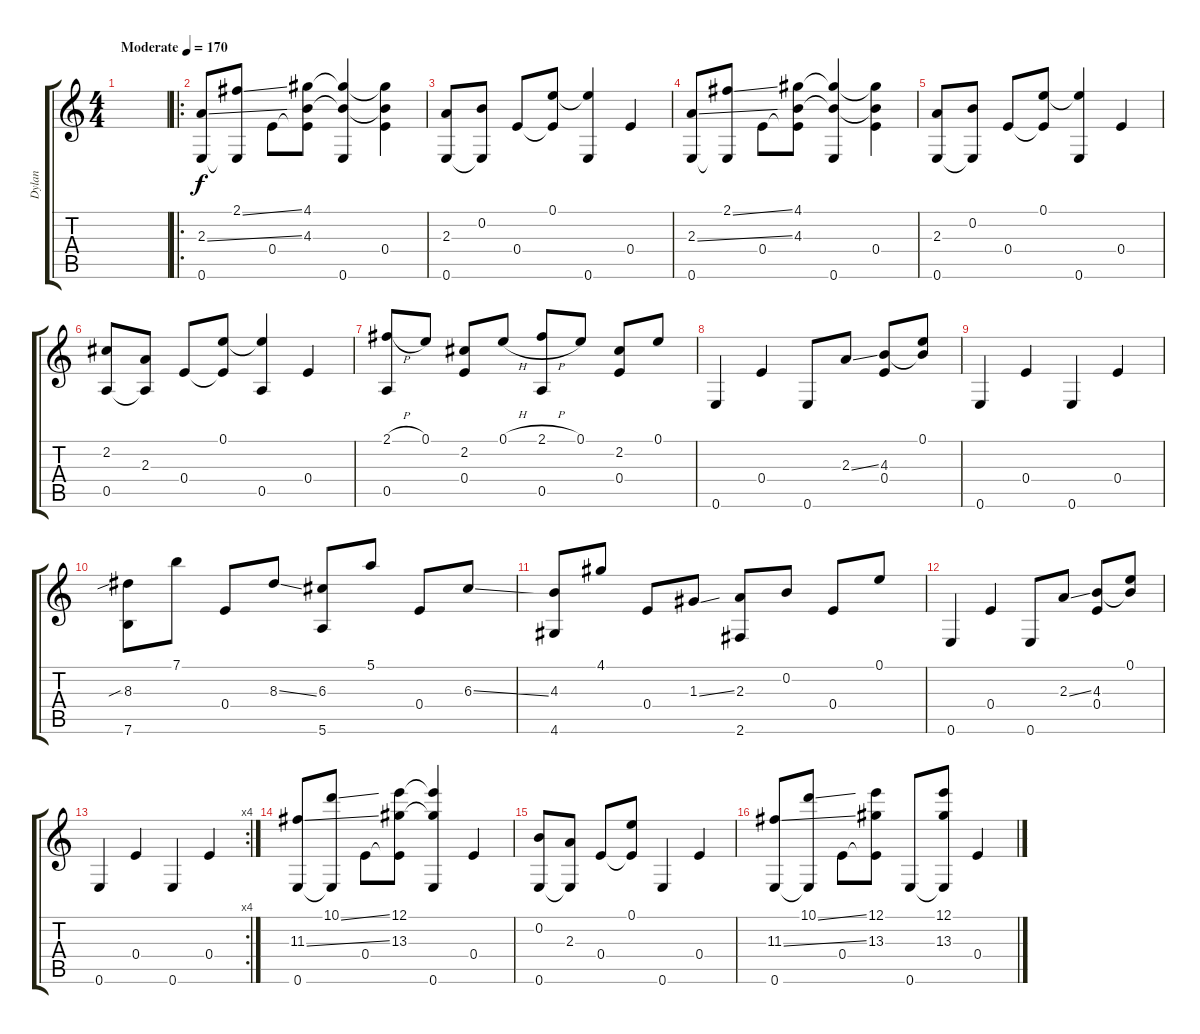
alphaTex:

\track ("Dylan" "Dylan") {instrument acousticguitarsteel}
\staff {score tabs}
\tuning (E4 B3 G3 E3 A2 E2) {hide}
\ts (4 4)
\tempo (170 "Moderate")
\clef g2
\ks c
|
\ro
(2.3{ss} 0.6).8 (2.1{ss} 0.6{t}).8 0.4.8 (4.1 4.3 0.4{t}).8 (4.1{t} 4.3{t} 0.6).4 (4.1{t} 4.3{t} 0.4).4 |
(2.3 0.6).8 (0.2 0.6{t}).8 0.4.8 (0.1 0.4{t}).8 (0.1{t} 0.6).4 0.4.4 |
(2.3{ss} 0.6).8 (2.1{ss} 0.6{t}).8 0.4.8 (4.1 4.3 0.4{t}).8 (4.1{t} 4.3{t} 0.6).4 (4.1{t} 4.3{t} 0.4).4 |
(2.3 0.6).8 (0.2 0.6{t}).8 0.4.8 (0.1 0.4{t}).8 (0.1{t} 0.6).4 0.4.4 |
(2.2 0.5).8 (2.3 0.5{t}).8 0.4.8 (0.1 0.4{t}).8 (0.1{t} 0.5).4 0.4.4 |
(2.1{h} 0.5).8 0.1.8 (2.2 0.4).8 0.1{h}.8 (2.1{h} 0.5).8 0.1.8 (2.2 0.4).8 0.1.8 |
0.6.4 0.4.4 0.6.8 2.3{ss}.8 (4.3 0.4).8 (0.1 4.3{t}).8 |
0.6.4 0.4.4 0.6.4 0.4.4 |
(8.3{sib} 7.6).8 7.1.8 0.4.8 8.3{ss}.8 (6.3 5.6).8 5.1.8 0.4.8 6.3{ss}.8 |
(4.3 4.6).8 4.1.8 0.4.8 1.3{ss}.8 (2.3 2.6).8 0.2.8 0.4.8 0.1.8 |
0.6.4 0.4.4 0.6.8 2.3{ss}.8 (4.3 0.4).8 (0.1 4.3{t}).8 |
\rc 4
0.6.4 0.4.4 0.6.4 0.4.4 |
(11.3{ss} 0.6).8 (10.1{ss} 0.6{t}).8 0.4.8 (12.1 13.3 0.4{t}).8 (12.1{t} 13.3{t} 0.6).4 0.4.4 |
(0.2 0.6).8 (2.3 0.6{t}).8 0.4.8 (0.1 0.4{t}).8 0.6.4 0.4.4 |
(11.3{ss} 0.6).8 (10.1{ss} 0.6{t}).8 0.4.8 (12.1 13.3 0.4{t}).8 0.6.8 (12.1 13.3 0.6{t}).8 0.4.4
